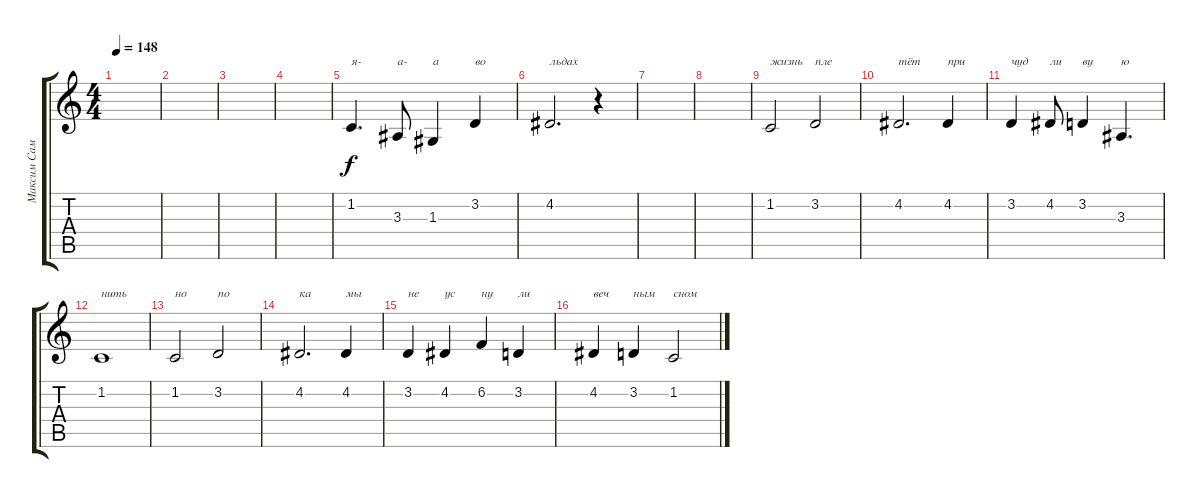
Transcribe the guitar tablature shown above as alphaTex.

\track ("Максим Самосват" "Максим Сам") {instrument bassoon}
\staff {score tabs}
\tuning (E4 B3 G3 D3 A2 E2) {hide}
\ts (4 4)
\tempo 148
\clef g2
\ks c
|
|
|
|
1.2.4{d txt "я-"} 3.3.8{txt "а-"} 1.3.4{txt "а"} 3.2.4{txt "во"} |
4.2.2{d txt "льдах"} r.4 |
|
|
1.2.2{txt "жизнь"} 3.2.2{txt "пле"} |
4.2.2{d txt "тёт"} 4.2.4{txt "при"} |
3.2.4{txt "чуд"} 4.2.8{txt "ли"} 3.2.4{txt "ву"} 3.3.4{d txt "ю"} |
1.2.1{txt "нить"} |
1.2.2{txt "но"} 3.2.2{txt "по"} |
4.2.2{d txt "ка"} 4.2.4{txt "мы"} |
3.2.4{txt "не"} 4.2.4{txt "ус"} 6.2.4{txt "ну"} 3.2.4{txt "ли"} |
4.2.4{txt "веч"} 3.2.4{txt "ным"} 1.2.2{txt "сном"}
